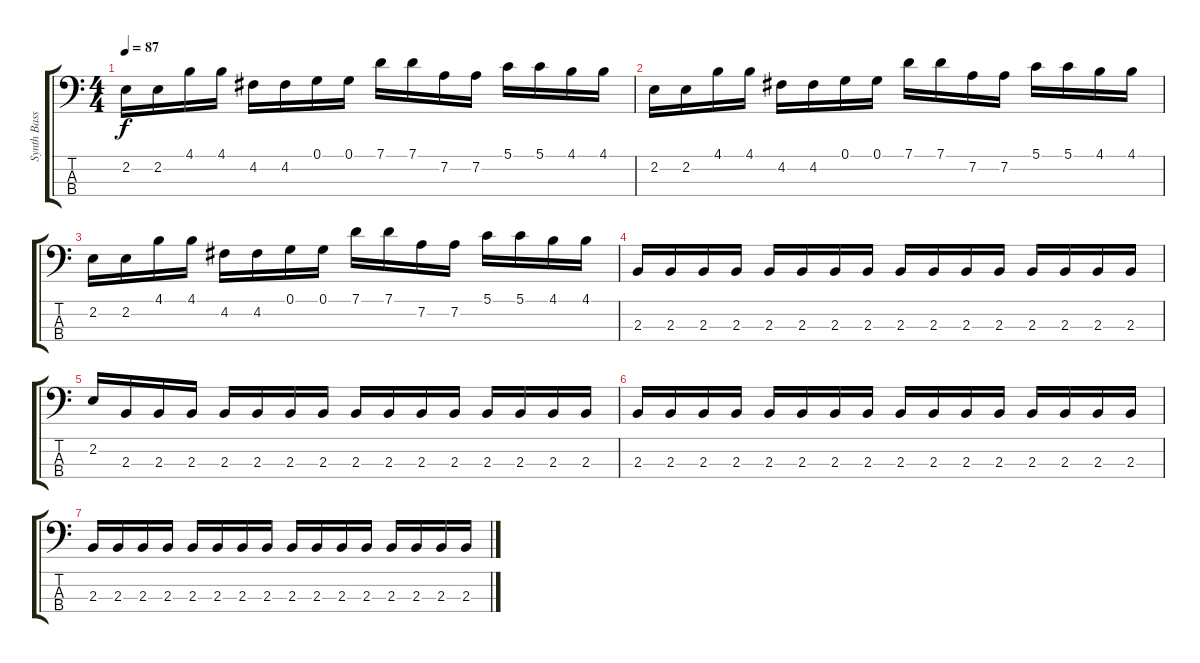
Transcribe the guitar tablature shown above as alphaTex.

\track ("Synth Bass" "Synth Bass") {instrument synthbass2}
\staff {score tabs}
\tuning (G2 D2 A1 E1) {hide}
\ts (4 4)
\tempo 87
\clef f4
\ks c
2.2.16{dy f} 2.2.16 4.1.16 4.1.16 4.2.16 4.2.16 0.1.16 0.1.16 7.1.16 7.1.16 7.2.16 7.2.16 5.1.16 5.1.16 4.1.16 4.1.16 |
2.2.16 2.2.16 4.1.16 4.1.16 4.2.16 4.2.16 0.1.16 0.1.16 7.1.16 7.1.16 7.2.16 7.2.16 5.1.16 5.1.16 4.1.16 4.1.16 |
2.2.16 2.2.16 4.1.16 4.1.16 4.2.16 4.2.16 0.1.16 0.1.16 7.1.16 7.1.16 7.2.16 7.2.16 5.1.16 5.1.16 4.1.16 4.1.16 |
2.3.16{volume 0} 2.3.16 2.3.16 2.3.16 2.3.16 2.3.16 2.3.16 2.3.16 2.3.16 2.3.16 2.3.16 2.3.16 2.3.16 2.3.16 2.3.16 2.3.16 |
2.2.16 2.3.16 2.3.16 2.3.16 2.3.16 2.3.16 2.3.16 2.3.16 2.3.16 2.3.16 2.3.16 2.3.16 2.3.16 2.3.16 2.3.16 2.3.16 |
2.3.16 2.3.16 2.3.16 2.3.16 2.3.16 2.3.16 2.3.16 2.3.16 2.3.16 2.3.16 2.3.16 2.3.16 2.3.16 2.3.16 2.3.16 2.3.16 |
2.3.16 2.3.16 2.3.16 2.3.16 2.3.16 2.3.16 2.3.16 2.3.16 2.3.16 2.3.16 2.3.16 2.3.16 2.3.16 2.3.16 2.3.16 2.3.16
